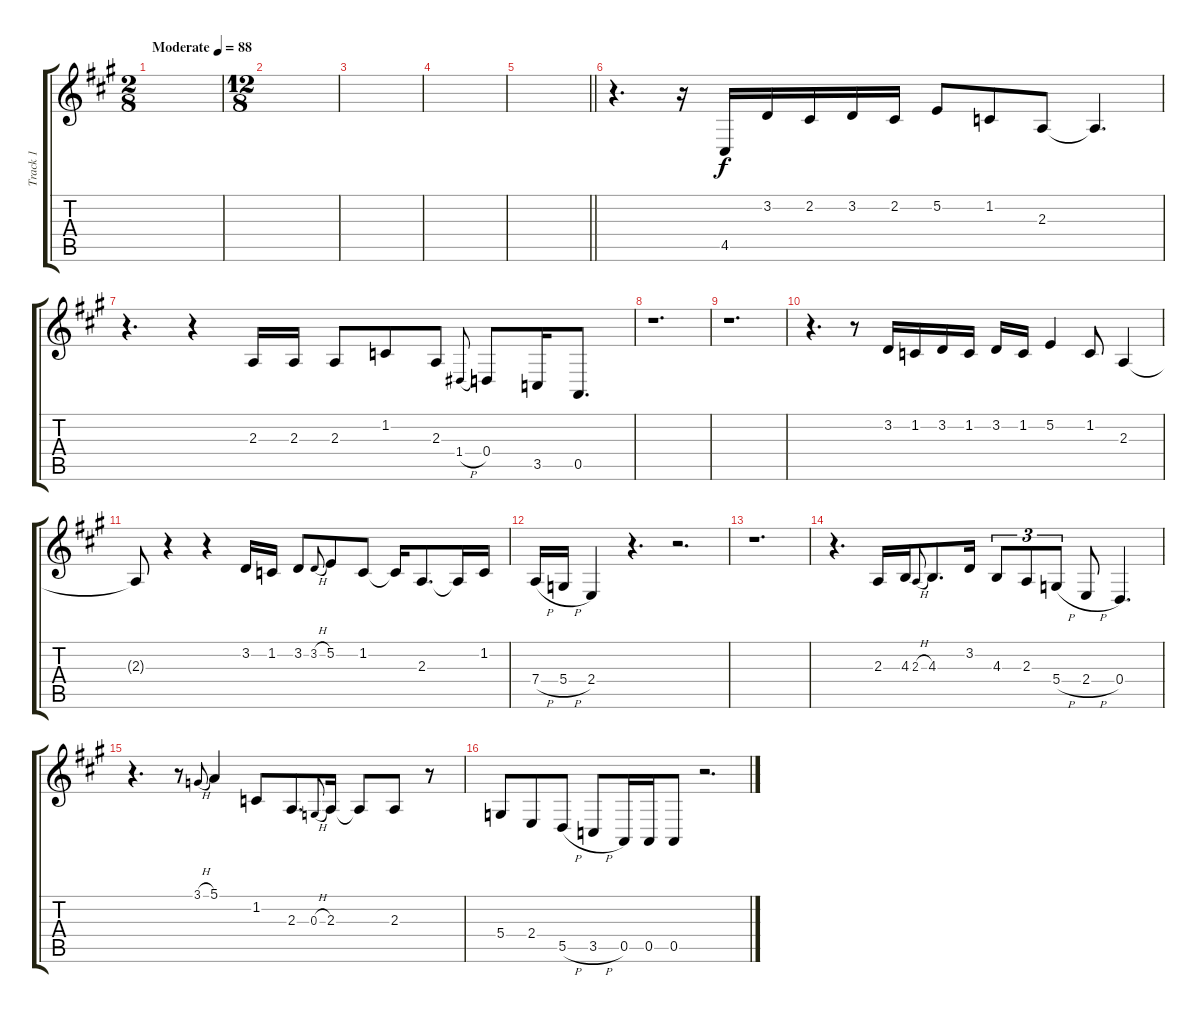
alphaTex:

\track ("Track 1" "Track 1") {instrument tenorsax}
\staff {score tabs}
\tuning (E4 B3 G3 D3 A2 E2) {hide}
\ts (2 8)
\tempo (88 "Moderate")
\clef g2
\ks a
|
\ts (12 8)
|
|
|
\barLineRight lightlight
|
r.4{d} r.16 4.5.16 3.2.16 2.2.16 3.2.16 2.2.16 5.2.8 1.2.8 2.3.8 2.3{t}.4{d} |
r.4{d} r.4 2.3.16 2.3.16 2.3.8 1.2.8 2.3.8 1.4{h}.8{gr onbeat} 0.4.8 3.5.16 0.5.8{d} |
r.1{d} |
r.1{d} |
r.4{d} r.8 3.2.16 1.2.16 3.2.16 1.2.16 3.2.16 1.2.16 5.2.4 1.2.8 2.3.4 |
2.3{t}.8 r.4 r.4 3.2.16 1.2.16 3.2.8 3.2{h}.8{gr onbeat} 5.2.8 1.2.8 1.2{t}.16 2.3.8{d} 2.3{t}.16 1.2.16 |
7.4{h}.16 5.4{h}.16 2.4.4 r.4{d} r.2{d} |
r.1{d} |
r.4{d} 2.3.16 4.3.16 2.3{h}.8{gr onbeat} 4.3.8{d} 3.2.16 4.3.8{tu (3 2)} 2.3.8{tu (3 2)} 5.4{h}.8{tu (3 2)} 2.4{h}.8 0.4.4{d} |
r.4{d} r.8 3.1{h}.8{gr onbeat} 5.1.4 1.2.8 2.3.8{d} 0.3{h}.8{gr onbeat} 2.3.16 2.3{t}.8 2.3.8 r.8 |
5.4.8 2.4.8 5.5{h}.8 3.5{h}.8 0.5.16 0.5.16 0.5.8 r.2{d}
